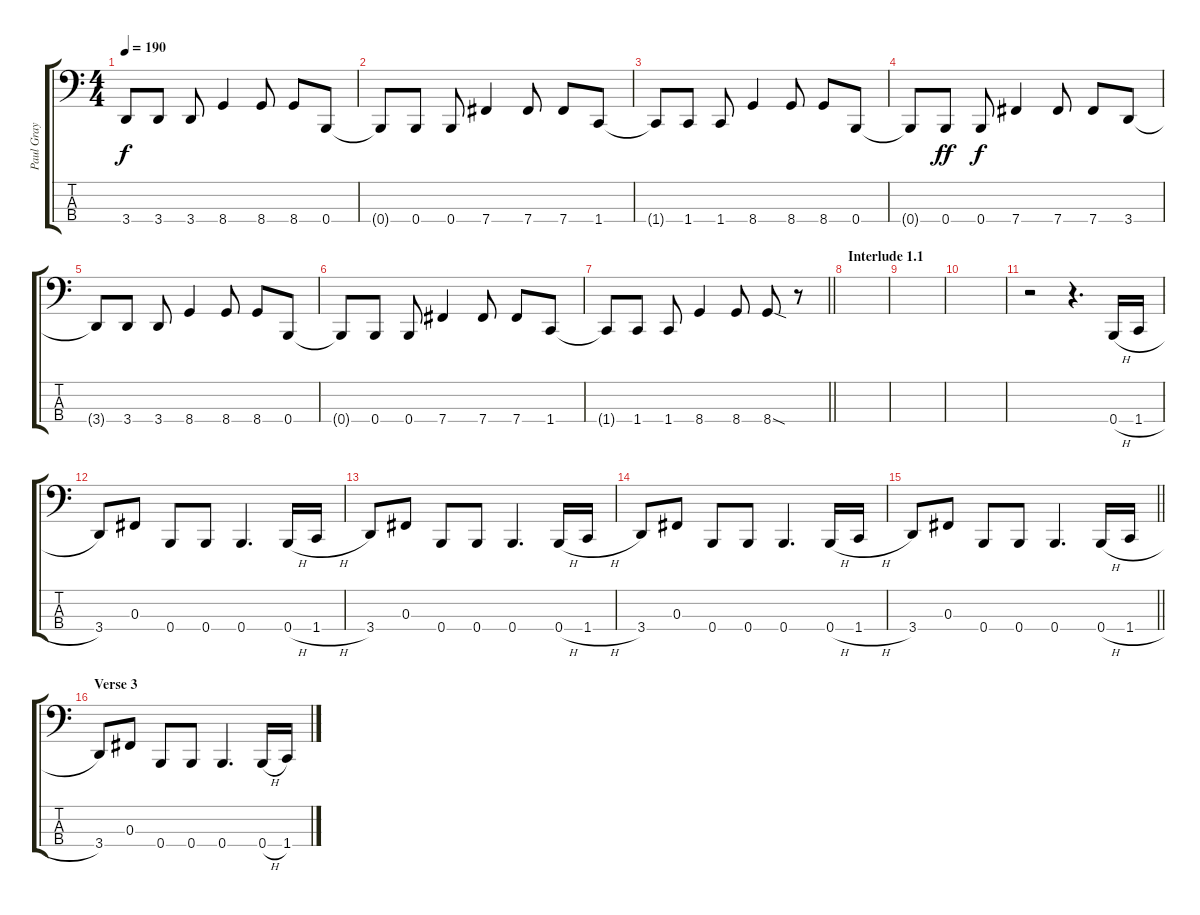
\track ("Paul Gray" "Paul Gray") {instrument electricbasspick}
\staff {score tabs}
\tuning (E2 B1 Gb1 B0) {hide}
\ts (4 4)
\tempo 190
\clef f4
\ks c
3.4{t}.8{dy f} 3.4.8 3.4.8 8.4.4 8.4.8 8.4.8 0.4.8 |
0.4{t}.8 0.4.8 0.4.8 7.4.4 7.4.8 7.4.8 1.4.8 |
1.4{t}.8 1.4.8 1.4.8 8.4.4 8.4.8 8.4.8 0.4.8 |
0.4{t}.8 0.4.8{dy ff} 0.4.8{dy f} 7.4.4 7.4.8 7.4.8 3.4.8 |
3.4{t}.8 3.4.8 3.4.8 8.4.4 8.4.8 8.4.8 0.4.8 |
0.4{t}.8 0.4.8 0.4.8 7.4.4 7.4.8 7.4.8 1.4.8 |
\barLineRight lightlight
1.4{t}.8 1.4.8 1.4.8 8.4.4 8.4.8 8.4{sod}.8 r.8 |
\section ("" "Interlude 1.1")
|
|
|
r.2 r.4{d} 0.4{h}.16 1.4{h}.16 |
3.4.8 0.3.8 0.4.8 0.4.8 0.4.4{d} 0.4{h}.16 1.4{h}.16 |
3.4.8 0.3.8 0.4.8 0.4.8 0.4.4{d} 0.4{h}.16 1.4{h}.16 |
3.4.8 0.3.8 0.4.8 0.4.8 0.4.4{d} 0.4{h}.16 1.4{h}.16 |
\barLineRight lightlight
3.4.8 0.3.8 0.4.8 0.4.8 0.4.4{d} 0.4{h}.16 1.4{h}.16 |
\section ("" "Verse 3")
3.4.8 0.3.8 0.4.8 0.4.8 0.4.4{d} 0.4{h}.16 1.4{h}.16
